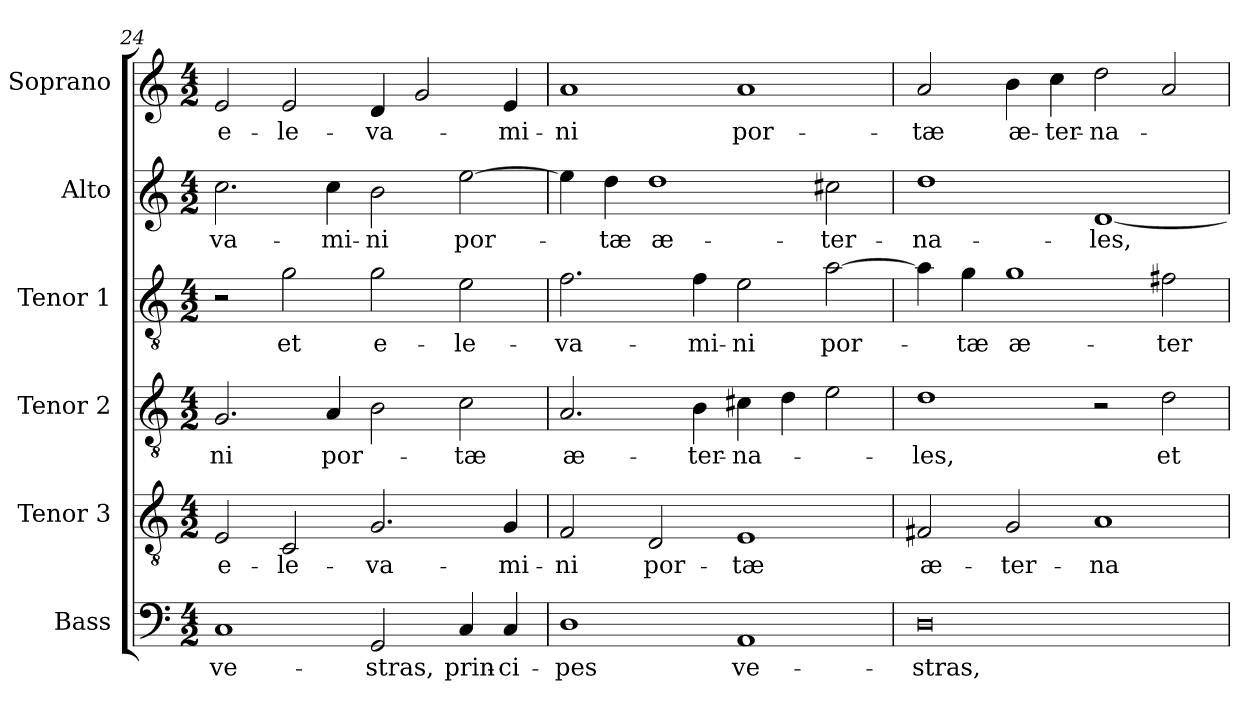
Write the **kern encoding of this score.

**kern	**text	**kern	**text	**kern	**text	**kern	**text	**kern	**text	**kern	**text
*part6	*part6	*part5	*part5	*part4	*part4	*part3	*part3	*part2	*part2	*part1	*part1
*staff6	*staff6	*staff5	*staff5	*staff4	*staff4	*staff3	*staff3	*staff2	*staff2	*staff1	*staff1
*I"Bass	*	*I"Tenor 3	*	*I"Tenor 2	*	*I"Tenor 1	*	*I"Alto	*	*I"Soprano	*
*I'B.	*	*I'T3.	*	*I'T2.	*	*I'T1.	*	*I'A.	*	*I'S.	*
!!LO:LB:g=z
*clefF4	*	*clefGv2	*	*clefGv2	*	*clefGv2	*	*clefG2	*	*clefG2	*
*	*	*ITrd7c12	*	*ITrd7c12	*	*ITrd7c12	*	*	*	*	*
*k[]	*	*k[]	*	*k[]	*	*k[]	*	*k[]	*	*k[]	*
*C:	*	*C:	*	*C:	*	*C:	*	*C:	*	*C:	*
*M4/2	*	*M4/2	*	*M4/2	*	*M4/2	*	*M4/2	*	*M4/2	*
=24	=24	=24	=24	=24	=24	=24	=24	=24	=24	=24	=24
!	!LO:LY:b:color=#000000	!	!	!	!	!	!	!	!	!	!
!	!	!	!LO:LY:b:color=#000000	!	!	!	!	!	!	!	!
!	!	!	!	!	!LO:LY:b:color=#000000	!	!	!	!	!	!
!	!	!	!	!	!	!	!	!	!LO:LY:b:color=#000000	!	!
!	!	!	!	!	!	!	!	!	!	!	!LO:LY:b:color=#000000
1Ci	ve-	2EEi/	e-	2.GGi/	-ni	2r	.	2.cci\	-va-	2ei/	e-
!	!	!	!LO:LY:b:color=#000000	!	!	!	!	!	!	!	!
!	!	!	!	!	!	!	!LO:LY:b:color=#000000	!	!	!	!
!	!	!	!	!	!	!	!	!	!	!	!LO:LY:b:color=#000000
.	.	2CCi/	-le-	.	.	2Gi\	et	.	.	2ei/	-le-
!	!	!	!	!	!LO:LY:b:color=#000000	!	!	!	!	!	!
!	!	!	!	!	!	!	!	!	!LO:LY:b:color=#000000	!	!
.	.	.	.	4AAi/	por-	.	.	4cci\	-mi-	.	.
!	!LO:LY:b:color=#000000	!	!	!	!	!	!	!	!	!	!
!	!	!	!LO:LY:b:color=#000000	!	!	!	!	!	!	!	!
!	!	!	!	!	!	!	!LO:LY:b:color=#000000	!	!	!	!
!	!	!	!	!	!	!	!	!	!LO:LY:b:color=#000000	!	!
!	!	!	!	!	!	!	!	!	!	!	!LO:LY:b:color=#000000
2GGi/	-stras,	2.GGi/	-va-	2BBi\	.	2Gi\	e-	2bi\	-ni	4di/	-va-
.	.	.	.	.	.	.	.	.	.	2gi/	.
!	!LO:LY:b:color=#000000	!	!	!	!	!	!	!	!	!	!
!	!	!	!	!	!LO:LY:b:color=#000000	!	!	!	!	!	!
!	!	!	!	!	!	!	!LO:LY:b:color=#000000	!	!	!	!
!	!	!	!	!	!	!	!	!	!LO:LY:b:color=#000000	!	!
4Ci/	prin-	.	.	2Ci\	-tæ	2Ei\	-le-	[2eei\	por-	.	.
!	!LO:LY:b:color=#000000	!	!	!	!	!	!	!	!	!	!
!	!	!	!LO:LY:b:color=#000000	!	!	!	!	!	!	!	!
!	!	!	!	!	!	!	!	!	!	!	!LO:LY:b:color=#000000
4Ci/	-ci-	4GGi/	-mi-	.	.	.	.	.	.	4ei/	-mi-
=25	=25	=25	=25	=25	=25	=25	=25	=25	=25	=25	=25
!	!LO:LY:b:color=#000000	!	!	!	!	!	!	!	!	!	!
!	!	!	!LO:LY:b:color=#000000	!	!	!	!	!	!	!	!
!	!	!	!	!	!LO:LY:b:color=#000000	!	!	!	!	!	!
!	!	!	!	!	!	!	!LO:LY:b:color=#000000	!	!	!	!
!	!	!	!	!	!	!	!	!	!	!	!LO:LY:b:color=#000000
1Di	-pes	2FFi/	-ni	2.AAi/	æ-	2.Fi\	-va-	4eei\]	.	1ai	-ni
!	!	!	!	!	!	!	!	!	!LO:LY:b:color=#000000	!	!
.	.	.	.	.	.	.	.	4ddi\	-tæ	.	.
!	!	!	!LO:LY:b:color=#000000	!	!	!	!	!	!	!	!
!	!	!	!	!	!	!	!	!	!LO:LY:b:color=#000000	!	!
.	.	2DDi/	por-	.	.	.	.	1ddi	æ-	.	.
!	!	!	!	!	!LO:LY:b:color=#000000	!	!	!	!	!	!
!	!	!	!	!	!	!	!LO:LY:b:color=#000000	!	!	!	!
.	.	.	.	4BBi\	-ter-	4Fi\	-mi-	.	.	.	.
!	!LO:LY:b:color=#000000	!	!	!	!	!	!	!	!	!	!
!	!	!	!LO:LY:b:color=#000000	!	!	!	!	!	!	!	!
!	!	!	!	!	!LO:LY:b:color=#000000	!	!	!	!	!	!
!	!	!	!	!	!	!	!LO:LY:b:color=#000000	!	!	!	!
!	!	!	!	!	!	!	!	!	!	!	!LO:LY:b:color=#000000
1AAi	ve-	1EEi	-tæ	4C#Xi\	-na-	2Ei\	-ni	.	.	1ai	por-
.	.	.	.	4Di\	.	.	.	.	.	.	.
!	!	!	!	!	!	!	!LO:LY:b:color=#000000	!	!	!	!
!	!	!	!	!	!	!	!	!	!LO:LY:b:color=#000000	!	!
.	.	.	.	2Ei\	.	[2Ai\	por-	2cc#Xi\	-ter-	.	.
=26	=26	=26	=26	=26	=26	=26	=26	=26	=26	=26	=26
!	!LO:LY:b:color=#000000	!	!	!	!	!	!	!	!	!	!
!	!	!	!LO:LY:b:color=#000000	!	!	!	!	!	!	!	!
!	!	!	!	!	!LO:LY:b:color=#000000	!	!	!	!	!	!
!	!	!	!	!	!	!	!	!	!LO:LY:b:color=#000000	!	!
!	!	!	!	!	!	!	!	!	!	!	!LO:LY:b:color=#000000
0Di	-stras,	2FF#Xi/	æ-	1Di	-les,	4Ai\]	.	1ddi	-na-	2ai/	-tæ
!	!	!	!	!	!	!	!LO:LY:b:color=#000000	!	!	!	!
.	.	.	.	.	.	4Gi\	-tæ	.	.	.	.
!	!	!	!LO:LY:b:color=#000000	!	!	!	!	!	!	!	!
!	!	!	!	!	!	!	!LO:LY:b:color=#000000	!	!	!	!
!	!	!	!	!	!	!	!	!	!	!	!LO:LY:b:color=#000000
.	.	2GGi/	-ter-	.	.	1Gi	æ-	.	.	4bi\	æ-
!	!	!	!	!	!	!	!	!	!	!	!LO:LY:b:color=#000000
.	.	.	.	.	.	.	.	.	.	4cci\	-ter-
!	!	!	!LO:LY:b:color=#000000	!	!	!	!	!	!	!	!
!	!	!	!	!	!	!	!	!	!LO:LY:b:color=#000000	!	!
!	!	!	!	!	!	!	!	!	!	!	!LO:LY:b:color=#000000
.	.	1AAi	-na-	2r	.	.	.	[1di	-les,	2ddi\	-na-
!	!	!	!	!	!LO:LY:b:color=#000000	!	!	!	!	!	!
!	!	!	!	!	!	!	!LO:LY:b:color=#000000	!	!	!	!
.	.	.	.	2Di\	et	2F#Xi\	-ter-	.	.	2ai/	.
=	=	=	=	=	=	=	=	=	=	=	=
*-	*-	*-	*-	*-	*-	*-	*-	*-	*-	*-	*-
